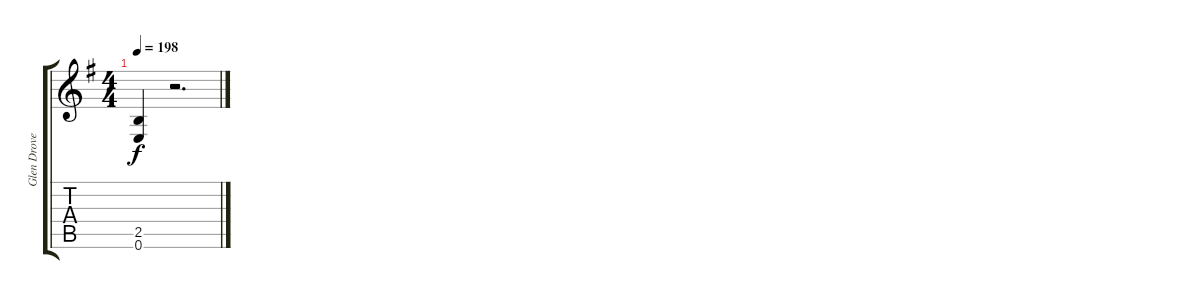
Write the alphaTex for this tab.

\track ("Glen Drover" "Glen Drove") {instrument overdrivenguitar}
\staff {score tabs}
\tuning (E4 B3 G3 D3 A2 E2) {hide}
\ts (4 4)
\tempo 198
\clef g2
\ks g
(2.5 0.6).4{dy f} r.2{d}
